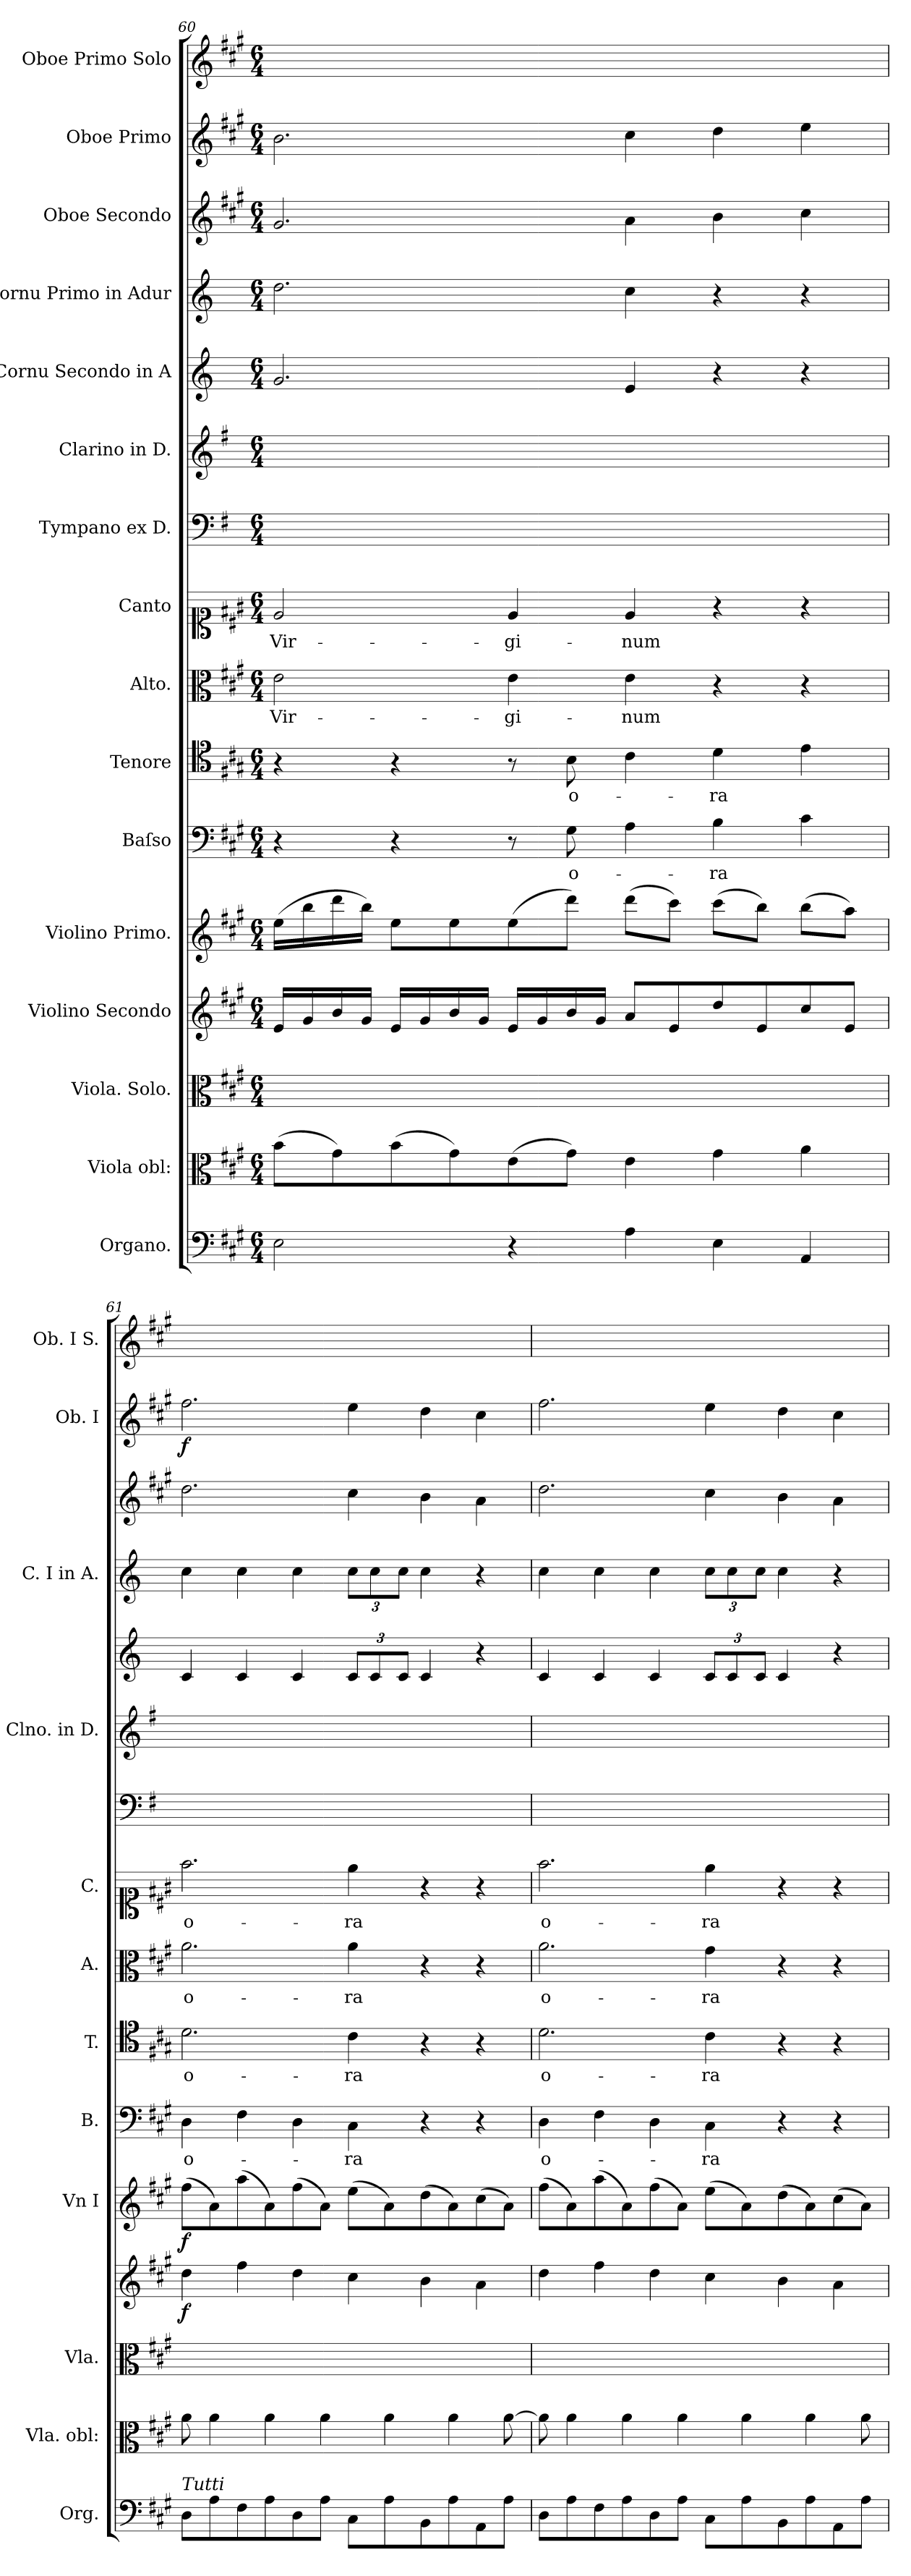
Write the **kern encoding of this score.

**kern	**kern	**kern	**kern	**dynam	**kern	**dynam	**kern	**text	**dynam	**kern	**text	**kern	**text	**kern	**text	**kern	**kern	**kern	**kern	**kern	**kern	**dynam	**kern
*part16	*part15	*part14	*part13	*part13	*part12	*part12	*part11	*part11	*part11	*part10	*part10	*part9	*part9	*part8	*part8	*part7	*part6	*part5	*part4	*part3	*part2	*part2	*part1
*staff16	*staff15	*staff14	*staff13	*staff13	*staff12	*staff12	*staff11	*staff11	*staff11	*staff10	*staff10	*staff9	*staff9	*staff8	*staff8	*staff7	*staff6	*staff5	*staff4	*staff3	*staff2	*staff2	*staff1
*I"Organo.	*I"Viola obl:	*I"Viola. Solo.	*I"Violino Secondo	*	*I"Violino Primo.	*	*I"Baſso	*	*	*I"Tenore	*	*I"Alto.	*	*I"Canto	*	*I"Tympano ex D.	*I"Clarino in D.	*I"Cornu Secondo in A	*I"Cornu Primo in Adur	*I"Oboe Secondo	*I"Oboe Primo	*	*I"Oboe Primo Solo
*I'Org.	*I'Vla. obl:	*I'Vla.	*	*	*I'Vn I	*	*I'B.	*	*	*I'T.	*	*I'A.	*	*I'C.	*	*	*I'Clno. in D.	*	*I'C. I in A.	*	*I'Ob. I	*	*I'Ob. I S.
*clefF4	*clefC3	*clefC3	*clefG2	*	*clefG2	*	*clefF4	*	*	*clefC4	*	*clefC3	*	*clefC1	*	*clefF4	*clefG2	*clefG2	*clefG2	*clefG2	*clefG2	*	*clefG2
*	*	*	*	*	*	*	*	*	*	*	*	*	*	*	*	*ITrd-1c-2	*ITrd-1c-2	*ITrd2c3	*ITrd2c3	*	*	*	*
*k[f#c#g#]	*k[f#c#g#]	*k[f#c#g#]	*k[f#c#g#]	*	*k[f#c#g#]	*	*k[f#c#g#]	*	*	*k[f#c#g#]	*	*k[f#c#g#]	*	*k[f#c#g#]	*	*k[f#c#g#]	*k[f#c#g#]	*k[f#c#g#]	*k[f#c#g#]	*k[f#c#g#]	*k[f#c#g#]	*	*k[f#c#g#]
*A:	*A:	*A:	*A:	*	*A:	*	*A:	*	*	*A:	*	*A:	*	*A:	*	*A:	*A:	*	*	*A:	*A:	*	*A:
*M6/4	*M6/4	*M6/4	*M6/4	*	*M6/4	*	*M6/4	*	*	*M6/4	*	*M6/4	*	*M6/4	*	*M6/4	*M6/4	*M6/4	*M6/4	*M6/4	*M6/4	*	*M6/4
=60	=60	=60	=60	=60	=60	=60	=60	=60	=60	=60	=60	=60	=60	=60	=60	=60	=60	=60	=60	=60	=60	=60	=60
2E\	(8b\L	1.ryy	16e/LL	.	(16ee\LL	.	4r	.	.	4r	.	2e\	Vir-	2e/	Vir-	1.ryy	1.ryy	2.e/	2.b\	2.g#/	2.b\	.	1.ryy
.	.	.	16g#/	.	16bb\	.	.	.	.	.	.	.	.	.	.	.	.	.	.	.	.	.	.
.	8g#\)	.	16b/	.	16ddd\	.	.	.	.	.	.	.	.	.	.	.	.	.	.	.	.	.	.
.	.	.	16g#/JJ	.	16bb\JJ)	.	.	.	.	.	.	.	.	.	.	.	.	.	.	.	.	.	.
.	(8b\	.	16e/LL	.	8ee\L	.	4r	.	.	4r	.	.	.	.	.	.	.	.	.	.	.	.	.
.	.	.	16g#/	.	.	.	.	.	.	.	.	.	.	.	.	.	.	.	.	.	.	.	.
.	8g#\)	.	16b/	.	8ee\	.	.	.	.	.	.	.	.	.	.	.	.	.	.	.	.	.	.
.	.	.	16g#/JJ	.	.	.	.	.	.	.	.	.	.	.	.	.	.	.	.	.	.	.	.
4r	(8e\	.	16e/LL	.	(8ee\	.	8r	.	.	8r	.	4e\	-gi-	4e/	-gi-	.	.	.	.	.	.	.	.
.	.	.	16g#/	.	.	.	.	.	.	.	.	.	.	.	.	.	.	.	.	.	.	.	.
.	8g#\J)	.	16b/	.	8ddd\J)	.	8G#\	o-	.	8B\	o-	.	.	.	.	.	.	.	.	.	.	.	.
.	.	.	16g#/JJ	.	.	.	.	.	.	.	.	.	.	.	.	.	.	.	.	.	.	.	.
4A\	4e\	.	8a/L	.	(8ddd\L	.	4A\	.	.	4c#\	.	4e\	-num	4e/	-num	.	.	4c#/	4a\	4a\	4cc#\	.	.
.	.	.	8e/	.	8ccc#\J)	.	.	.	.	.	.	.	.	.	.	.	.	.	.	.	.	.	.
4E\	4g#\	.	8dd/	.	(8ccc#\L	.	4B\	-ra	.	4d\	-ra	4r	.	4r	.	.	.	4r	4r	4b\	4dd\	.	.
.	.	.	8e/	.	8bb\J)	.	.	.	.	.	.	.	.	.	.	.	.	.	.	.	.	.	.
4AA/	4a\	.	8cc#/	.	(8bb\L	.	4c#\	.	.	4e\	.	4r	.	4r	.	.	.	4r	4r	4cc#\	4ee\	.	.
.	.	.	8e/J	.	8aa\J)	.	.	.	.	.	.	.	.	.	.	.	.	.	.	.	.	.	.
=61	=61	=61	=61	=61	=61	=61	=61	=61	=61	=61	=61	=61	=61	=61	=61	=61	=61	=61	=61	=61	=61	=61	=61
!LO:TX:a:i:t=Tutti	!	!	!	!	!	!	!	!	!	!	!	!	!	!	!	!	!	!	!	!	!	!	!
!	!	!	!	!	!	!LO:DY:b	!	!LO:LY:i	!LO:DY:a	!	!LO:LY:i	!	!	!	!	!	!	!	!	!	!	!	!
8D\L	8a\	1.ryy	4dd\	f	(8ff#\L	f	4D\	o-	for	2.d\	o-	2.a\	o-	2.ff#\	o-	1.ryy	1.ryy	4A/	4a\	2.dd\	2.ff#\	f	1.ryy
8A\	4a\	.	.	.	8a\)	.	.	.	.	.	.	.	.	.	.	.	.	.	.	.	.	.	.
8F#\	.	.	4ff#\	.	(8aa\	.	4F#\	.	.	.	.	.	.	.	.	.	.	4A/	4a\	.	.	.	.
8A\	4a\	.	.	.	8a\)	.	.	.	.	.	.	.	.	.	.	.	.	.	.	.	.	.	.
8D\	.	.	4dd\	.	(8ff#\	.	4D\	.	.	.	.	.	.	.	.	.	.	4A/	4a\	.	.	.	.
8A\J	4a\	.	.	.	8a\J)	.	.	.	.	.	.	.	.	.	.	.	.	.	.	.	.	.	.
!	!	!	!	!	!	!	!	!LO:LY:i	!	!	!LO:LY:i	!	!	!	!	!	!	!	!	!	!	!	!
8C#\L	.	.	4cc#\	.	(8ee\L	.	4C#\	-ra	.	4c#\	-ra	4a\	-ra	4ee\	-ra	.	.	12A/L	12a\L	4cc#\	4ee\	.	.
.	.	.	.	.	.	.	.	.	.	.	.	.	.	.	.	.	.	12A/	12a\	.	.	.	.
8A\	4a\	.	.	.	8a\)	.	.	.	.	.	.	.	.	.	.	.	.	.	.	.	.	.	.
.	.	.	.	.	.	.	.	.	.	.	.	.	.	.	.	.	.	12A/J	12a\J	.	.	.	.
8BB\	.	.	4b\	.	(8dd\	.	4r	.	.	4r	.	4r	.	4r	.	.	.	4A/	4a\	4b\	4dd\	.	.
8A\	4a\	.	.	.	8a\)	.	.	.	.	.	.	.	.	.	.	.	.	.	.	.	.	.	.
8AA\	.	.	4a\	.	(8cc#\	.	4r	.	.	4r	.	4r	.	4r	.	.	.	4r	4r	4a\	4cc#\	.	.
8A\J	[8a\	.	.	.	8a\J)	.	.	.	.	.	.	.	.	.	.	.	.	.	.	.	.	.	.
=62	=62	=62	=62	=62	=62	=62	=62	=62	=62	=62	=62	=62	=62	=62	=62	=62	=62	=62	=62	=62	=62	=62	=62
!	!	!	!	!	!	!	!	!LO:LY:i	!	!	!LO:LY:i	!	!	!	!	!	!	!	!	!	!	!	!
8D\L	8a\]	1.ryy	4dd\	.	(8ff#\L	.	4D\	o-	.	2.d\	o-	2.a\	o-	2.ff#\	o-	1.ryy	1.ryy	4A/	4a\	2.dd\	2.ff#\	.	1.ryy
8A\	4a\	.	.	.	8a\)	.	.	.	.	.	.	.	.	.	.	.	.	.	.	.	.	.	.
8F#\	.	.	4ff#\	.	(8aa\	.	4F#\	.	.	.	.	.	.	.	.	.	.	4A/	4a\	.	.	.	.
8A\	4a\	.	.	.	8a\)	.	.	.	.	.	.	.	.	.	.	.	.	.	.	.	.	.	.
8D\	.	.	4dd\	.	(8ff#\	.	4D\	.	.	.	.	.	.	.	.	.	.	4A/	4a\	.	.	.	.
8A\J	4a\	.	.	.	8a\J)	.	.	.	.	.	.	.	.	.	.	.	.	.	.	.	.	.	.
!	!	!	!	!	!	!	!	!LO:LY:i	!	!	!LO:LY:i	!	!	!	!	!	!	!	!	!	!	!	!
8C#\L	.	.	4cc#\	.	(8ee\L	.	4C#\	-ra	.	4c#\	-ra	4g#\	-ra	4ee\	-ra	.	.	12A/L	12a\L	4cc#\	4ee\	.	.
.	.	.	.	.	.	.	.	.	.	.	.	.	.	.	.	.	.	12A/	12a\	.	.	.	.
8A\	4a\	.	.	.	8a\)	.	.	.	.	.	.	.	.	.	.	.	.	.	.	.	.	.	.
.	.	.	.	.	.	.	.	.	.	.	.	.	.	.	.	.	.	12A/J	12a\J	.	.	.	.
8BB\	.	.	4b\	.	(8dd\	.	4r	.	.	4r	.	4r	.	4r	.	.	.	4A/	4a\	4b\	4dd\	.	.
8A\	4a\	.	.	.	8a\)	.	.	.	.	.	.	.	.	.	.	.	.	.	.	.	.	.	.
8AA\	.	.	4a\	.	(8cc#\	.	4r	.	.	4r	.	4r	.	4r	.	.	.	4r	4r	4a\	4cc#\	.	.
8A\J	8a\	.	.	.	8a\J)	.	.	.	.	.	.	.	.	.	.	.	.	.	.	.	.	.	.
=	=	=	=	=	=	=	=	=	=	=	=	=	=	=	=	=	=	=	=	=	=	=	=
*-	*-	*-	*-	*-	*-	*-	*-	*-	*-	*-	*-	*-	*-	*-	*-	*-	*-	*-	*-	*-	*-	*-	*-
